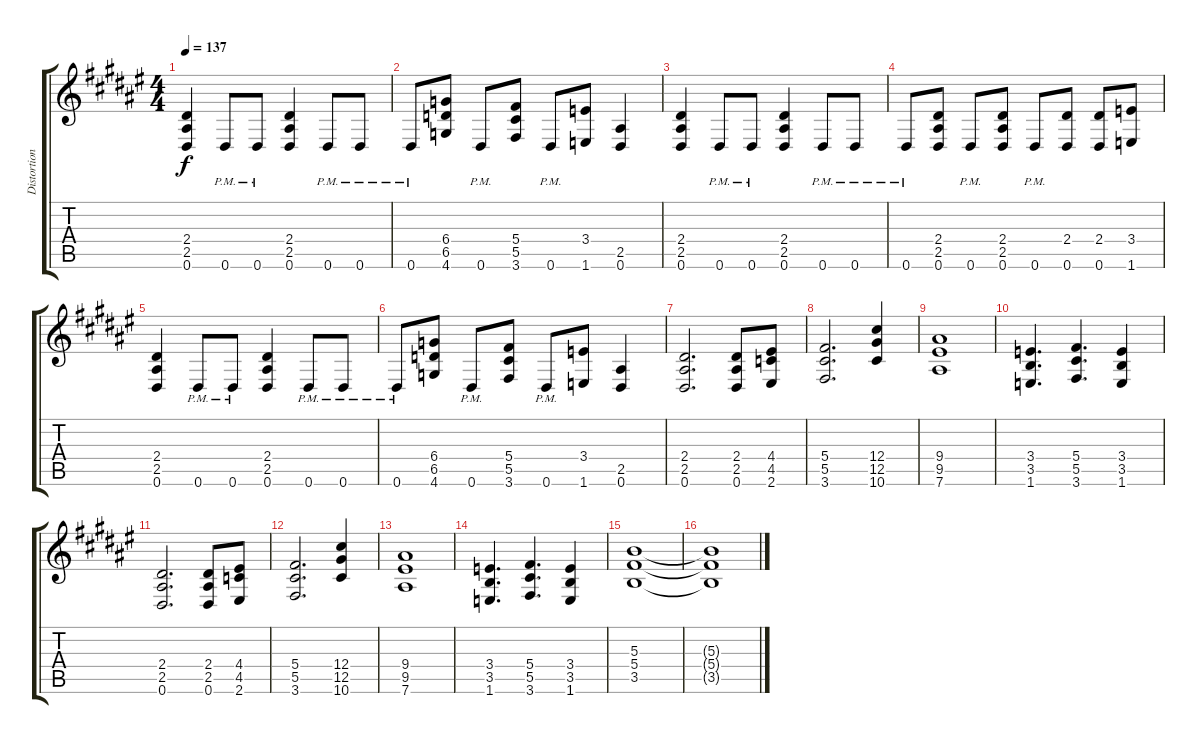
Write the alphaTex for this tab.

\track ("Distortion Josh rand" "Distortion") {instrument distortionguitar}
\staff {score tabs}
\tuning (Eb4 Bb3 Gb3 Db3 Ab2 Eb2) {hide}
\ts (4 4)
\tempo 137
\clef g2
\ks d#minor
(2.4 2.5 0.6).4{dy f} 0.6{pm}.8 0.6{pm}.8 (2.4 2.5 0.6).4 0.6{pm}.8 0.6{pm}.8 |
0.6{pm}.8 (6.4 6.5 4.6).8 0.6{pm}.8 (5.4 5.5 3.6).8 0.6{pm}.8 (3.4 1.6).8 (2.5 0.6).4 |
(2.4 2.5 0.6).4 0.6{pm}.8 0.6{pm}.8 (2.4 2.5 0.6).4 0.6{pm}.8 0.6{pm}.8 |
0.6{pm}.8 (2.4 2.5 0.6).8 0.6{pm}.8 (2.4 2.5 0.6).8 0.6{pm}.8 (2.4 0.6).8 (2.4 0.6).8 (3.4 1.6).8 |
(2.4 2.5 0.6).4 0.6{pm}.8 0.6{pm}.8 (2.4 2.5 0.6).4 0.6{pm}.8 0.6{pm}.8 |
0.6{pm}.8 (6.4 6.5 4.6).8 0.6{pm}.8 (5.4 5.5 3.6).8 0.6{pm}.8 (3.4 1.6).8 (2.5 0.6).4 |
(2.4 2.5 0.6).2{d} (2.4 2.5 0.6).8 (4.4 4.5 2.6).8 |
(5.4 5.5 3.6).2{d} (12.4 12.5 10.6).4 |
(9.4 9.5 7.6).1 |
(3.4 3.5 1.6).4{d} (5.4 5.5 3.6).4{d} (3.4 3.5 1.6).4 |
(2.4 2.5 0.6).2{d} (2.4 2.5 0.6).8 (4.4 4.5 2.6).8 |
(5.4 5.5 3.6).2{d} (12.4 12.5 10.6).4 |
(9.4 9.5 7.6).1 |
(3.4 3.5 1.6).4{d} (5.4 5.5 3.6).4{d} (3.4 3.5 1.6).4 |
(5.3 5.4 3.5).1 |
(5.3{t} 5.4{t} 3.5{t}).1
